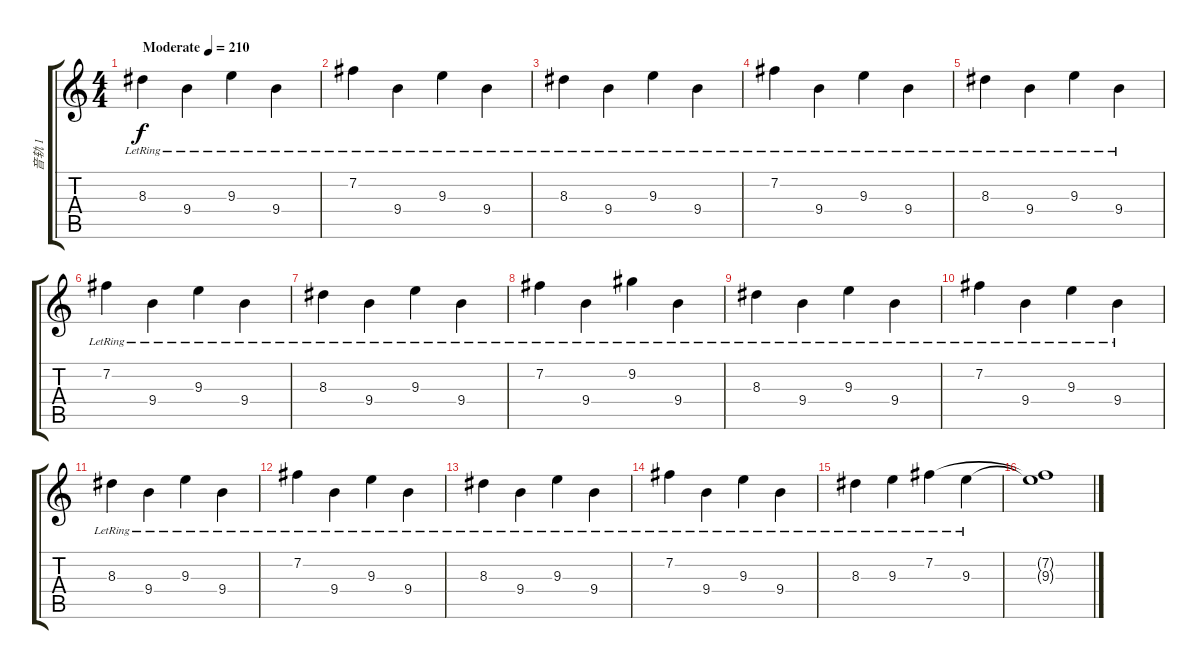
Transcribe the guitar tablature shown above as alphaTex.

\track ("音轨 1" "音轨 1") {instrument overdrivenguitar}
\staff {score tabs}
\tuning (E4 B3 G3 D3 A2 E2) {hide}
\ts (4 4)
\tempo (210 "Moderate")
\clef g2
\ks c
8.3{lr}.4{dy f instrument overdrivenguitar} 9.4{lr}.4 9.3{lr}.4 9.4{lr}.4 |
7.2{lr}.4 9.4{lr}.4 9.3{lr}.4 9.4{lr}.4 |
8.3{lr}.4 9.4{lr}.4 9.3{lr}.4 9.4{lr}.4 |
7.2{lr}.4 9.4{lr}.4 9.3{lr}.4 9.4{lr}.4 |
8.3{lr}.4 9.4{lr}.4 9.3{lr}.4 9.4{lr}.4 |
7.2{lr}.4 9.4{lr}.4 9.3{lr}.4 9.4{lr}.4 |
8.3{lr}.4 9.4{lr}.4 9.3{lr}.4 9.4{lr}.4 |
7.2{lr}.4 9.4{lr}.4 9.2{lr}.4 9.4{lr}.4 |
8.3{lr}.4 9.4{lr}.4 9.3{lr}.4 9.4{lr}.4 |
7.2{lr}.4 9.4{lr}.4 9.3{lr}.4 9.4{lr}.4 |
8.3{lr}.4 9.4{lr}.4 9.3{lr}.4 9.4{lr}.4 |
7.2{lr}.4 9.4{lr}.4 9.3{lr}.4 9.4{lr}.4 |
8.3{lr}.4 9.4{lr}.4 9.3{lr}.4 9.4{lr}.4 |
7.2{lr}.4 9.4{lr}.4 9.3{lr}.4 9.4{lr}.4 |
8.3{lr}.4 9.3{lr}.4 7.2{lr}.4 9.3{lr}.4 |
(7.2{t} 9.3{t}).1
